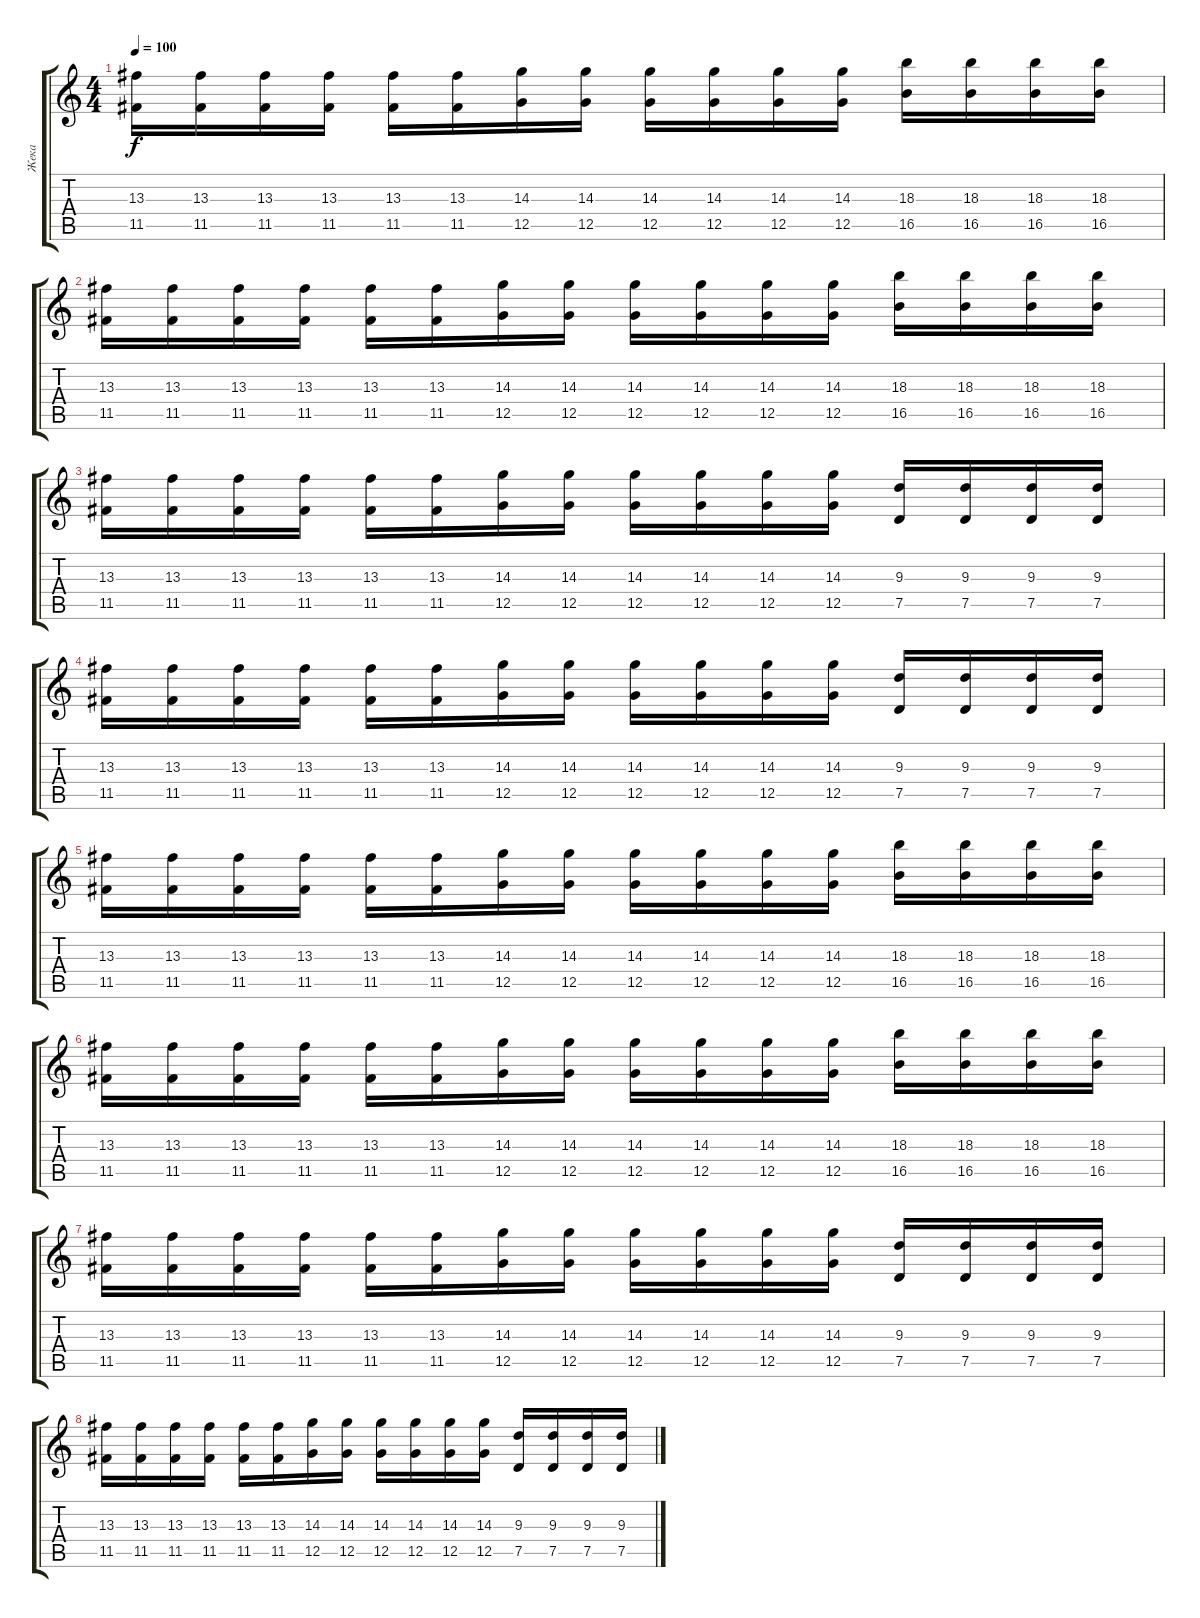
\track ("Жека" "Жека") {instrument overdrivenguitar}
\staff {score tabs}
\tuning (D4 A3 F3 C3 G2 C2) {hide}
\ts (4 4)
\tempo 100
\clef g2
\ks c
(13.3 11.5).16{dy f} (13.3 11.5).16 (13.3 11.5).16 (13.3 11.5).16 (13.3 11.5).16 (13.3 11.5).16 (14.3 12.5).16 (14.3 12.5).16 (14.3 12.5).16 (14.3 12.5).16 (14.3 12.5).16 (14.3 12.5).16 (18.3 16.5).16 (18.3 16.5).16 (18.3 16.5).16 (18.3 16.5).16 |
(13.3 11.5).16 (13.3 11.5).16 (13.3 11.5).16 (13.3 11.5).16 (13.3 11.5).16 (13.3 11.5).16 (14.3 12.5).16 (14.3 12.5).16 (14.3 12.5).16 (14.3 12.5).16 (14.3 12.5).16 (14.3 12.5).16 (18.3 16.5).16 (18.3 16.5).16 (18.3 16.5).16 (18.3 16.5).16 |
(13.3 11.5).16 (13.3 11.5).16 (13.3 11.5).16 (13.3 11.5).16 (13.3 11.5).16 (13.3 11.5).16 (14.3 12.5).16 (14.3 12.5).16 (14.3 12.5).16 (14.3 12.5).16 (14.3 12.5).16 (14.3 12.5).16 (9.3 7.5).16 (9.3 7.5).16 (9.3 7.5).16 (9.3 7.5).16 |
(13.3 11.5).16 (13.3 11.5).16 (13.3 11.5).16 (13.3 11.5).16 (13.3 11.5).16 (13.3 11.5).16 (14.3 12.5).16 (14.3 12.5).16 (14.3 12.5).16 (14.3 12.5).16 (14.3 12.5).16 (14.3 12.5).16 (9.3 7.5).16 (9.3 7.5).16 (9.3 7.5).16 (9.3 7.5).16 |
(13.3 11.5).16 (13.3 11.5).16 (13.3 11.5).16 (13.3 11.5).16 (13.3 11.5).16 (13.3 11.5).16 (14.3 12.5).16 (14.3 12.5).16 (14.3 12.5).16 (14.3 12.5).16 (14.3 12.5).16 (14.3 12.5).16 (18.3 16.5).16 (18.3 16.5).16 (18.3 16.5).16 (18.3 16.5).16 |
(13.3 11.5).16 (13.3 11.5).16 (13.3 11.5).16 (13.3 11.5).16 (13.3 11.5).16 (13.3 11.5).16 (14.3 12.5).16 (14.3 12.5).16 (14.3 12.5).16 (14.3 12.5).16 (14.3 12.5).16 (14.3 12.5).16 (18.3 16.5).16 (18.3 16.5).16 (18.3 16.5).16 (18.3 16.5).16 |
(13.3 11.5).16 (13.3 11.5).16 (13.3 11.5).16 (13.3 11.5).16 (13.3 11.5).16 (13.3 11.5).16 (14.3 12.5).16 (14.3 12.5).16 (14.3 12.5).16 (14.3 12.5).16 (14.3 12.5).16 (14.3 12.5).16 (9.3 7.5).16 (9.3 7.5).16 (9.3 7.5).16 (9.3 7.5).16 |
(13.3 11.5).16 (13.3 11.5).16 (13.3 11.5).16 (13.3 11.5).16 (13.3 11.5).16 (13.3 11.5).16 (14.3 12.5).16 (14.3 12.5).16 (14.3 12.5).16 (14.3 12.5).16 (14.3 12.5).16 (14.3 12.5).16 (9.3 7.5).16 (9.3 7.5).16 (9.3 7.5).16 (9.3 7.5).16
